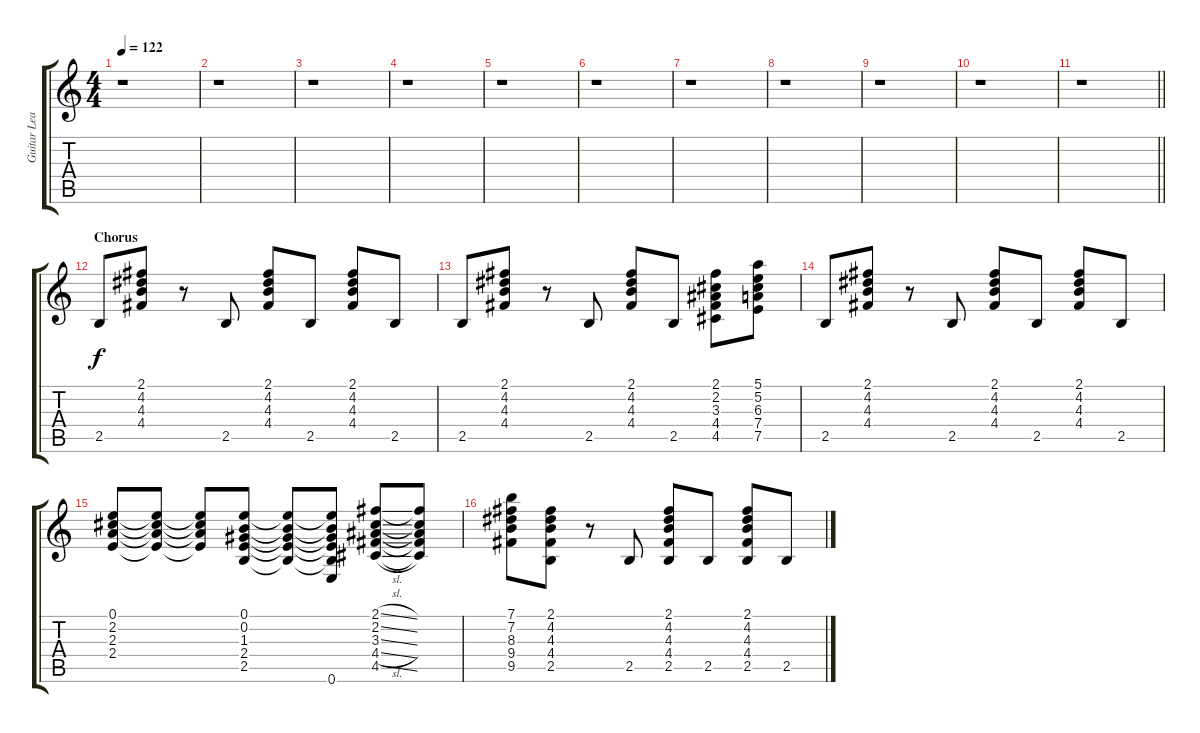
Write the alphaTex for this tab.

\track ("Guitar Leads & Fills" "Guitar Lea") {instrument distortionguitar}
\staff {score tabs}
\tuning (E4 B3 G3 D3 A2 E2) {hide}
\ts (4 4)
\tempo 122
\clef g2
\ks c
r.1{dy f} |
r.1 |
r.1 |
r.1 |
r.1 |
r.1 |
r.1 |
r.1 |
r.1 |
r.1 |
\barLineRight lightlight
r.1 |
\section ("" "Chorus")
2.5.8 (2.1 4.2 4.3 4.4).8 r.8 2.5.8 (2.1 4.2 4.3 4.4).8 2.5.8 (2.1 4.2 4.3 4.4).8 2.5.8 |
2.5.8 (2.1 4.2 4.3 4.4).8 r.8 2.5.8 (2.1 4.2 4.3 4.4).8 2.5.8 (2.1 2.2 3.3 4.4 4.5).8 (5.1 5.2 6.3 7.4 7.5).8 |
2.5.8 (2.1 4.2 4.3 4.4).8 r.8 2.5.8 (2.1 4.2 4.3 4.4).8 2.5.8 (2.1 4.2 4.3 4.4).8 2.5.8 |
(0.1 2.2 2.3 2.4).8 (0.1{t} 2.2{t} 2.3{t} 2.4{t}).8 (0.1{t} 2.2{t} 2.3{t} 2.4{t}).8 (0.1 0.2 1.3 2.4 2.5).8 (0.1{t} 0.2{t} 1.3{t} 2.4{t} 2.5{t}).8 (0.1{t} 0.2{t} 1.3{t} 2.4{t} 2.5{t} 0.6).8 (2.1{sl} 2.2{sl} 3.3{sl} 4.4{sl} 4.5{sl}).8 (2.1{t} 2.2{t} 3.3{t} 4.4{t} 4.5{t}).8 |
(7.1 7.2 8.3 9.4 9.5).8 (2.1 4.2 4.3 4.4 2.5).8 r.8 2.5.8 (2.1 4.2 4.3 4.4 2.5).8 2.5.8 (2.1 4.2 4.3 4.4 2.5).8 2.5.8
